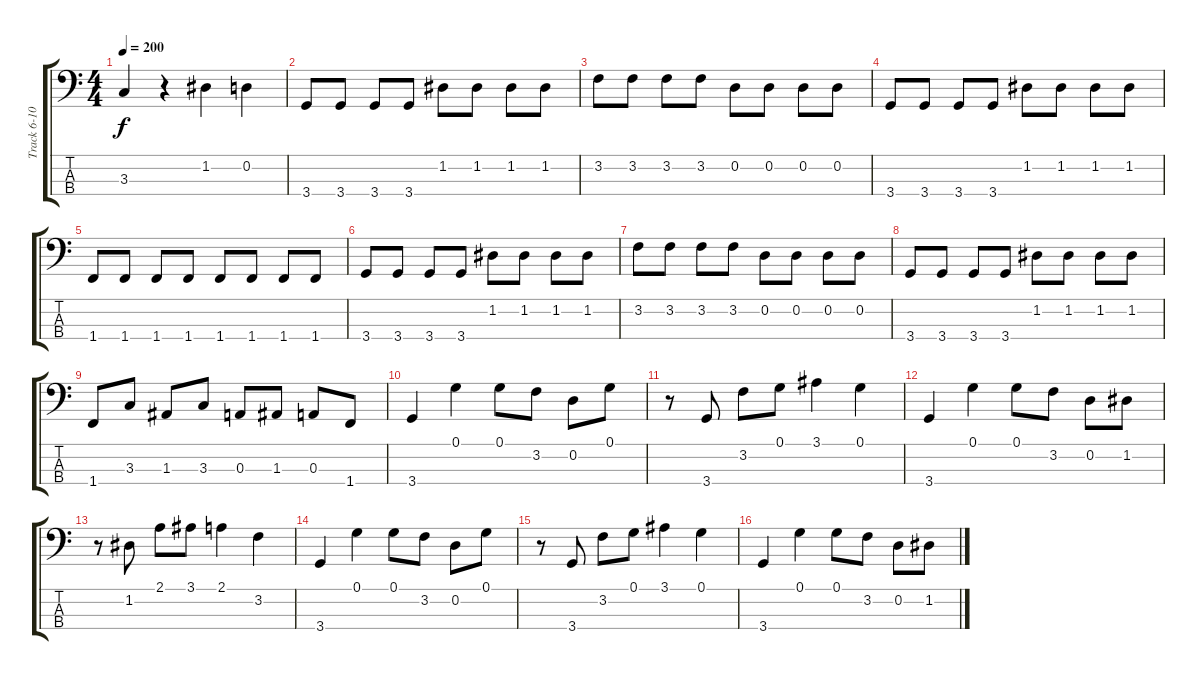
\track ("Track 6-10" "Track 6-10") {instrument electricbasspick}
\staff {score tabs}
\tuning (G2 D2 A1 E1) {hide}
\ts (4 4)
\tempo 200
\clef f4
\ks c
3.3.4{dy f} r.4 1.2.4 0.2.4 |
3.4.8 3.4.8 3.4.8 3.4.8 1.2.8 1.2.8 1.2.8 1.2.8 |
3.2.8 3.2.8 3.2.8 3.2.8 0.2.8 0.2.8 0.2.8 0.2.8 |
3.4.8 3.4.8 3.4.8 3.4.8 1.2.8 1.2.8 1.2.8 1.2.8 |
1.4.8 1.4.8 1.4.8 1.4.8 1.4.8 1.4.8 1.4.8 1.4.8 |
3.4.8 3.4.8 3.4.8 3.4.8 1.2.8 1.2.8 1.2.8 1.2.8 |
3.2.8 3.2.8 3.2.8 3.2.8 0.2.8 0.2.8 0.2.8 0.2.8 |
3.4.8 3.4.8 3.4.8 3.4.8 1.2.8 1.2.8 1.2.8 1.2.8 |
1.4.8 3.3.8 1.3.8 3.3.8 0.3.8 1.3.8 0.3.8 1.4.8 |
3.4.4 0.1.4 0.1.8 3.2.8 0.2.8 0.1.8 |
r.8 3.4.8 3.2.8 0.1.8 3.1.4 0.1.4 |
3.4.4 0.1.4 0.1.8 3.2.8 0.2.8 1.2.8 |
r.8 1.2.8 2.1.8 3.1.8 2.1.4 3.2.4 |
3.4.4 0.1.4 0.1.8 3.2.8 0.2.8 0.1.8 |
r.8 3.4.8 3.2.8 0.1.8 3.1.4 0.1.4 |
3.4.4 0.1.4 0.1.8 3.2.8 0.2.8 1.2.8
